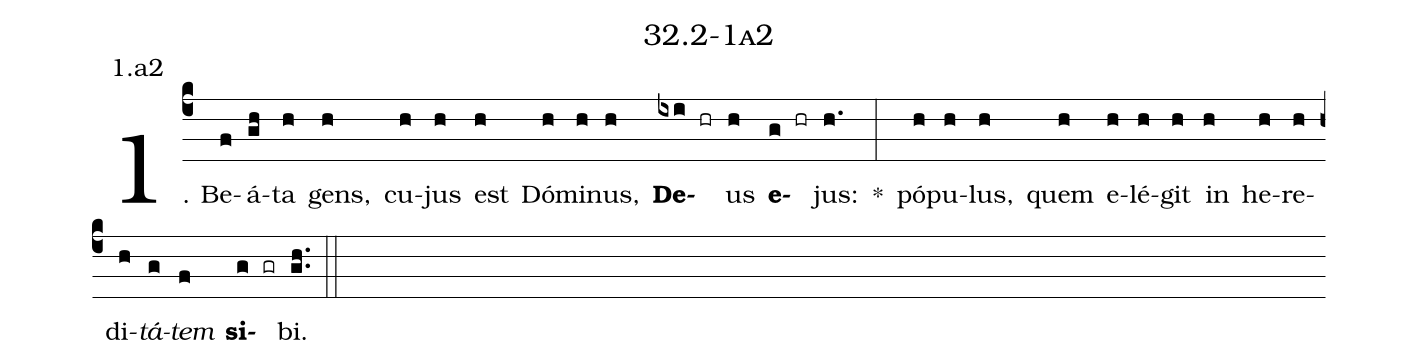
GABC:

name: 32.2-1a2;
annotation: 1.a2;
%%
(c4)1. Be(f)á(gh)ta(h) gens,(h) cu(h)jus(h) est(h) Dó(h)mi(h)nus,(h) <b>De</b>(ixi hr)us(h) <b>e</b>(g hr)jus:(h.) *(:) pó(h)pu(h)lus,(h) quem(h) e(h)lé(h)git(h) in(h) he(h)re(h)di(h)<i>tá</i>(g)<i>tem</i>(f) <b>si</b>(g gr)bi.(gh..) (::)
